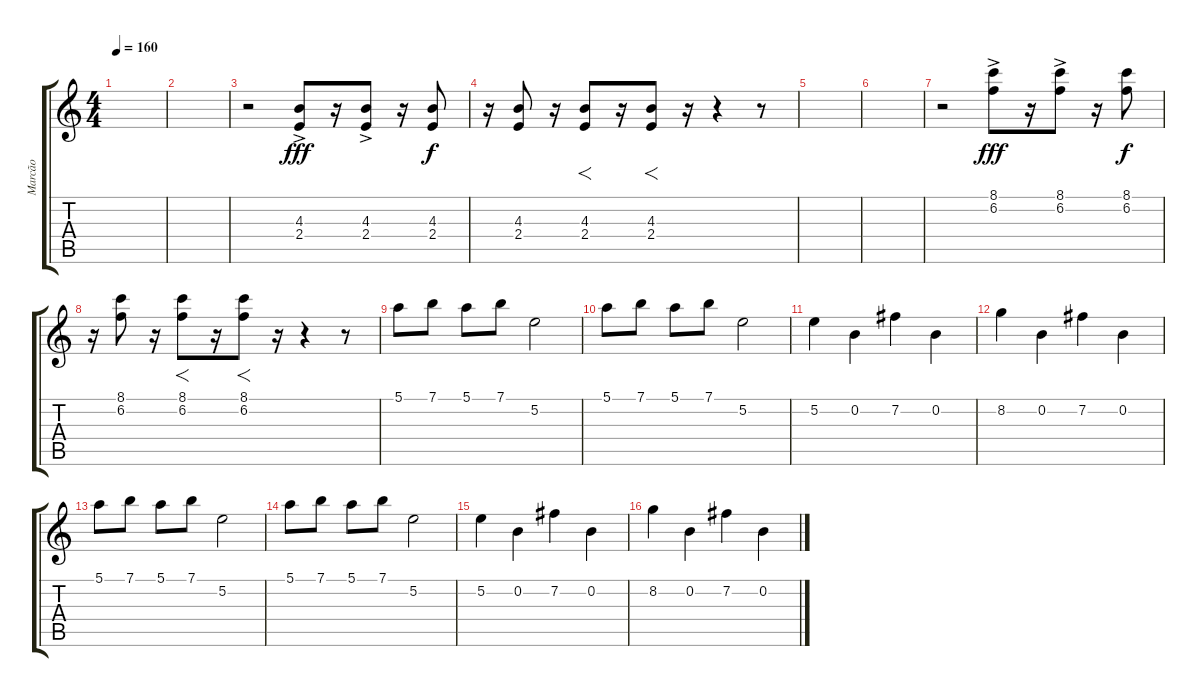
\track ("Marcão" "Marcão") {instrument overdrivenguitar}
\staff {score tabs}
\tuning (E4 B3 G3 D3 A2 E2) {hide}
\ts (4 4)
\tempo 160
\clef g2
\ks c
|
|
r.2 (4.3{ac} 2.4).8{dy fff} r.16 (4.3{ac} 2.4).8 r.16 (4.3 2.4).8{dy f} |
r.16 (4.3 2.4).8 r.16 (4.3 2.4).8{f} r.16 (4.3 2.4).8{f} r.16 r.4 r.8 |
|
|
r.2 (8.1 6.2{ac}).8{dy fff} r.16 (8.1 6.2{ac}).8 r.16 (8.1 6.2).8{dy f} |
r.16 (8.1 6.2).8 r.16 (8.1 6.2).8{f} r.16 (8.1 6.2).8{f} r.16 r.4 r.8 |
5.1.8 7.1.8 5.1.8 7.1.8 5.2.2 |
5.1.8 7.1.8 5.1.8 7.1.8 5.2.2 |
5.2.4 0.2.4 7.2.4 0.2.4 |
8.2.4 0.2.4 7.2.4 0.2.4 |
5.1.8 7.1.8 5.1.8 7.1.8 5.2.2 |
5.1.8 7.1.8 5.1.8 7.1.8 5.2.2 |
5.2.4 0.2.4 7.2.4 0.2.4 |
8.2.4 0.2.4 7.2.4 0.2.4
